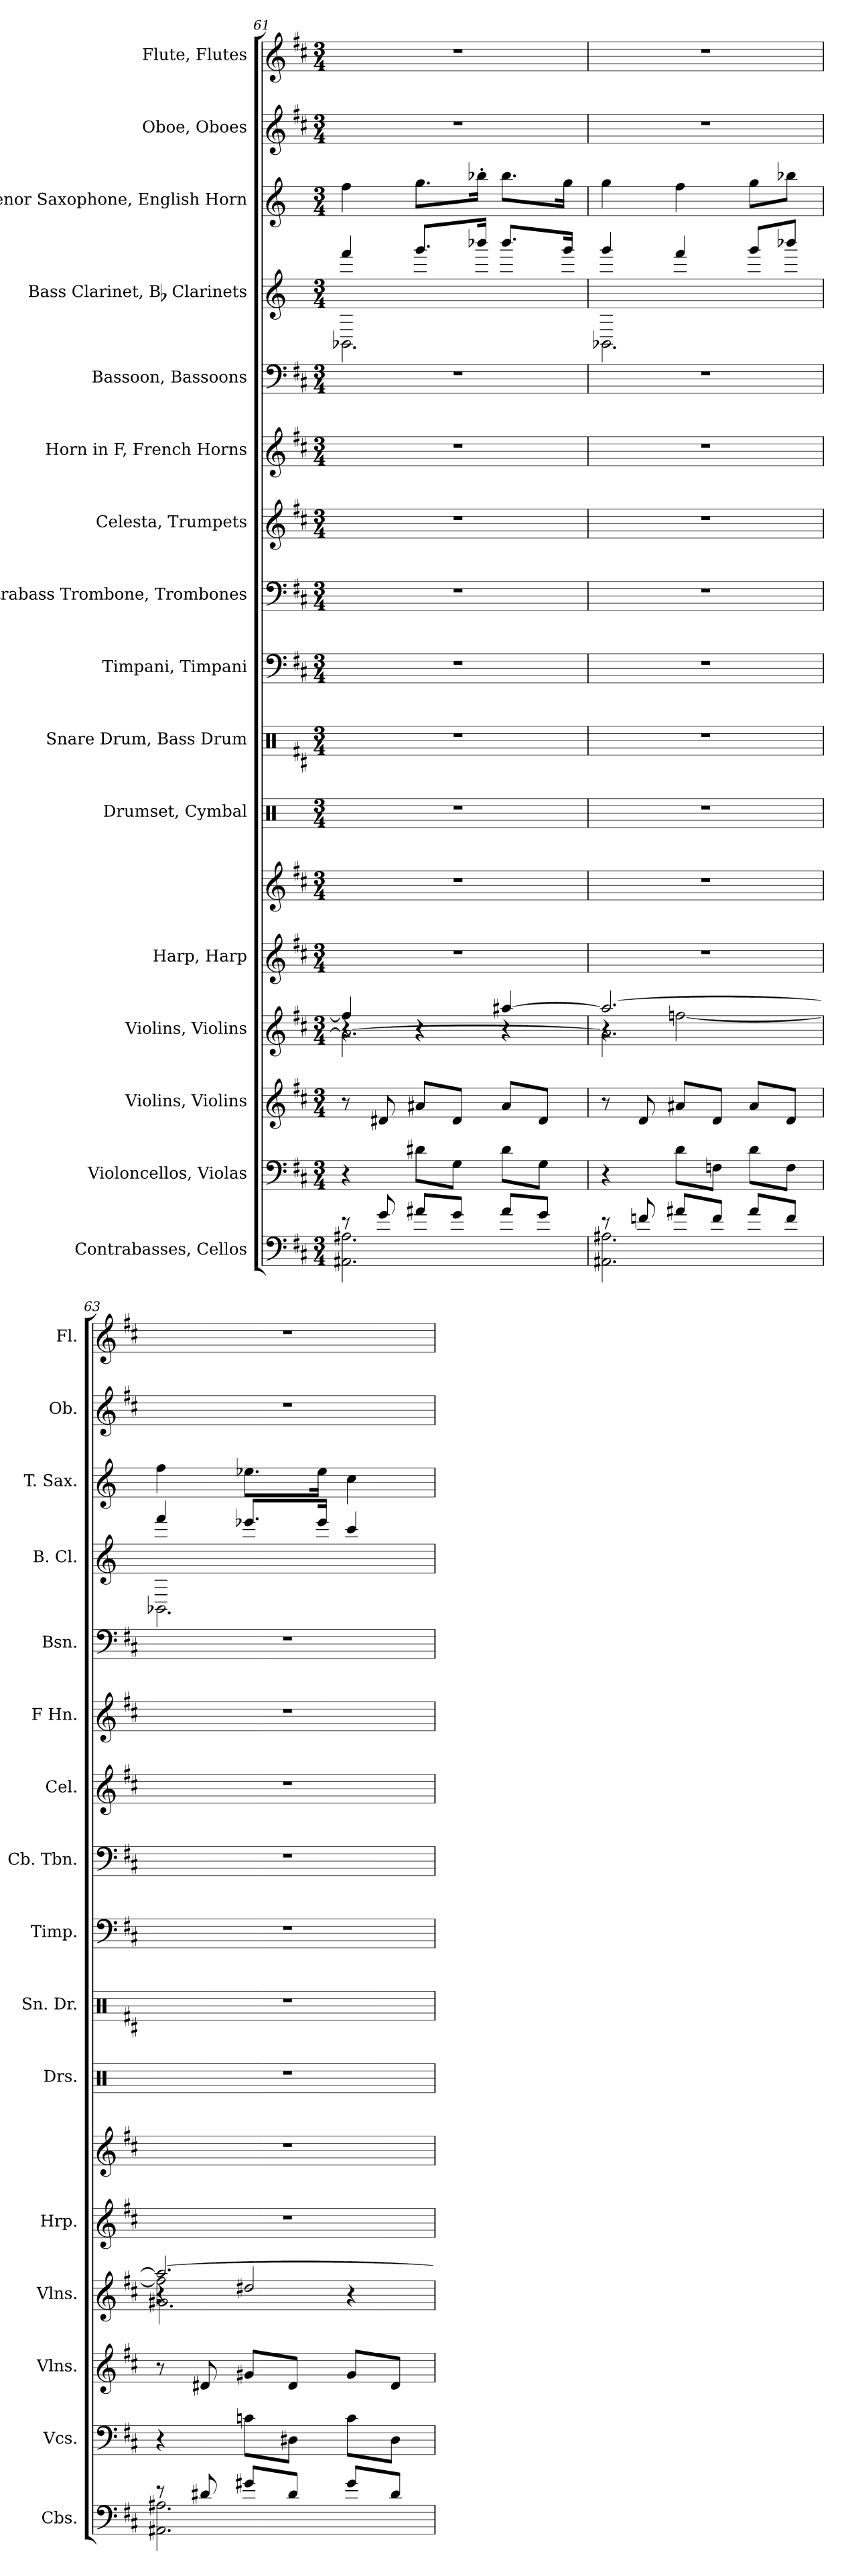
**kern	**kern	**kern	**kern	**kern	**kern	**kern	**kern	**kern	**kern	**kern	**kern	**kern	**kern	**kern	**kern	**kern
*part16	*part15	*part14	*part13	*part12	*part12	*part11	*part10	*part9	*part8	*part7	*part6	*part5	*part4	*part3	*part2	*part1
*staff17	*staff16	*staff15	*staff14	*staff13	*staff12	*staff11	*staff10	*staff9	*staff8	*staff7	*staff6	*staff5	*staff4	*staff3	*staff2	*staff1
*I"Contrabasses, Cellos	*I"Violoncellos, Violas	*I"Violins, Violins	*I"Violins, Violins	*I"Harp, Harp	*	*I"Drumset, Cymbal	*I"Snare Drum, Bass Drum	*I"Timpani, Timpani	*I"Contrabass Trombone, Trombones	*I"Celesta, Trumpets	*I"Horn in F, French Horns	*I"Bassoon, Bassoons	*I"Bass Clarinet, B-flat Clarinets	*I"Tenor Saxophone, English Horn	*I"Oboe, Oboes	*I"Flute, Flutes
*I'Cbs.	*I'Vcs.	*I'Vlns.	*I'Vlns.	*I'Hrp.	*	*I'Drs.	*I'Sn. Dr.	*I'Timp.	*I'Cb. Tbn.	*I'Cel.	*I'F Hn.	*I'Bsn.	*I'B. Cl.	*I'T. Sax.	*I'Ob.	*I'Fl.
*clefF4	*clefF4	*clefG2	*clefG2	*clefG2	*clefG2	*clefX	*clefX	*clefF4	*clefF4	*clefG2	*clefG2	*clefF4	*clefG2	*clefG2	*clefG2	*clefG2
*ITrd7c12	*	*	*	*	*	*	*	*	*	*ITrd-7c-12	*ITrd4c7	*	*ITrd8c14	*ITrd8c14	*	*
*k[f#c#]	*k[f#c#]	*k[f#c#]	*k[f#c#]	*k[f#c#]	*k[f#c#]	*k[]	*k[f#c#]	*k[f#c#]	*k[f#c#]	*k[f#c#]	*k[f#]	*k[f#c#]	*k[]	*k[]	*k[f#c#]	*k[f#c#]
*M3/4	*M3/4	*M3/4	*M3/4	*M3/4	*M3/4	*M3/4	*M3/4	*M3/4	*M3/4	*M3/4	*M3/4	*M3/4	*M3/4	*M3/4	*M3/4	*M3/4
=61	=61	=61	=61	=61	=61	=61	=61	=61	=61	=61	=61	=61	=61	=61	=61	=61
*^	*	*	*^	*	*	*	*	*	*	*	*	*	*^	*	*	*
*	*	*	*	*	*^	*	*	*	*	*	*	*	*	*	*	*	*	*	*
8r	2.AAA#X\ 2.AA#X\	4r	8r	4r	4ff/]	2.a#\_	2.r	2.r	2.r	2.r	2.r	2.r	2.r	2.r	2.r	4ff/	2.BBB-X\	4f\	2.r	2.r
8G/	.	.	8d#X/	.	.	.	.	.	.	.	.	.	.	.	.	.	.	.	.	.
8A#X/L	.	8d#X\L	8a#X/L	4r	4r	.	.	.	.	.	.	.	.	.	.	8.gg/L	.	8.g\L	.	.
8G/J	.	8G\J	8d#/J	.	.	.	.	.	.	.	.	.	.	.	.	.	.	.	.	.
.	.	.	.	.	.	.	.	.	.	.	.	.	.	.	.	16bb-X/Jk	.	16b-X'\Jk	.	.
8A#/L	.	8d#\L	8a#/L	[4aa#X/	4r	.	.	.	.	.	.	.	.	.	.	8.bb-/L	.	8.b-\L	.	.
8G/J	.	8G\J	8d#/J	.	.	.	.	.	.	.	.	.	.	.	.	.	.	.	.	.
.	.	.	.	.	.	.	.	.	.	.	.	.	.	.	.	16gg/Jk	.	16g\Jk	.	.
!!LO:PB:g=z
=62	=62	=62	=62	=62	=62	=62	=62	=62	=62	=62	=62	=62	=62	=62	=62	=62	=62	=62	=62	=62
8r	2.AAA#X\ 2.AA#X\	4r	8r	2.aa#/_	4r	2.a#\]	2.r	2.r	2.r	2.r	2.r	2.r	2.r	2.r	2.r	4gg/	2.BBB-X\	4g\	2.r	2.r
8Fn/	.	.	8d/	.	.	.	.	.	.	.	.	.	.	.	.	.	.	.	.	.
8A#X/L	.	8d\L	8a#X/L	.	[2ffn\	.	.	.	.	.	.	.	.	.	.	4ff/	.	4f\	.	.
8F/J	.	8Fn\J	8d/J	.	.	.	.	.	.	.	.	.	.	.	.	.	.	.	.	.
8A#/L	.	8d\L	8a#/L	.	.	.	.	.	.	.	.	.	.	.	.	8gg/L	.	8g\L	.	.
8F/J	.	8F\J	8d/J	.	.	.	.	.	.	.	.	.	.	.	.	8bb-X/J	.	8b-X\J	.	.
=63	=63	=63	=63	=63	=63	=63	=63	=63	=63	=63	=63	=63	=63	=63	=63	=63	=63	=63	=63	=63
*	*	*	*	*	*	*^	*	*	*	*	*	*	*	*	*	*	*	*	*	*
8r	2.AAA#X\ 2.AA#X\	4r	8r	2.aa#/_	2ff\]	4r	2.g#X\	2.r	2.r	2.r	2.r	2.r	2.r	2.r	2.r	2.r	4ff/	2.BBB-X\	4f\	2.r	2.r
8D#X/	.	.	8d#X/	.	.	.	.	.	.	.	.	.	.	.	.	.	.	.	.	.	.
8G#X/L	.	8cn\L	8g#X/L	.	.	2dd#X/	.	.	.	.	.	.	.	.	.	.	8.ee-X/L	.	8.e-X\L	.	.
8D#/J	.	8D#X\J	8d#/J	.	.	.	.	.	.	.	.	.	.	.	.	.	.	.	.	.	.
.	.	.	.	.	.	.	.	.	.	.	.	.	.	.	.	.	16ee-/Jk	.	16e-\Jk	.	.
8G#/L	.	8c\L	8g#/L	.	4r	.	.	.	.	.	.	.	.	.	.	.	4cc/	.	4c\	.	.
8D#/J	.	8D#\J	8d#/J	.	.	.	.	.	.	.	.	.	.	.	.	.	.	.	.	.	.
*v	*v	*	*	*v	*v	*v	*v	*	*	*	*	*	*	*	*	*	*v	*v	*	*	*
=	=	=	=	=	=	=	=	=	=	=	=	=	=	=	=	=
*-	*-	*-	*-	*-	*-	*-	*-	*-	*-	*-	*-	*-	*-	*-	*-	*-
